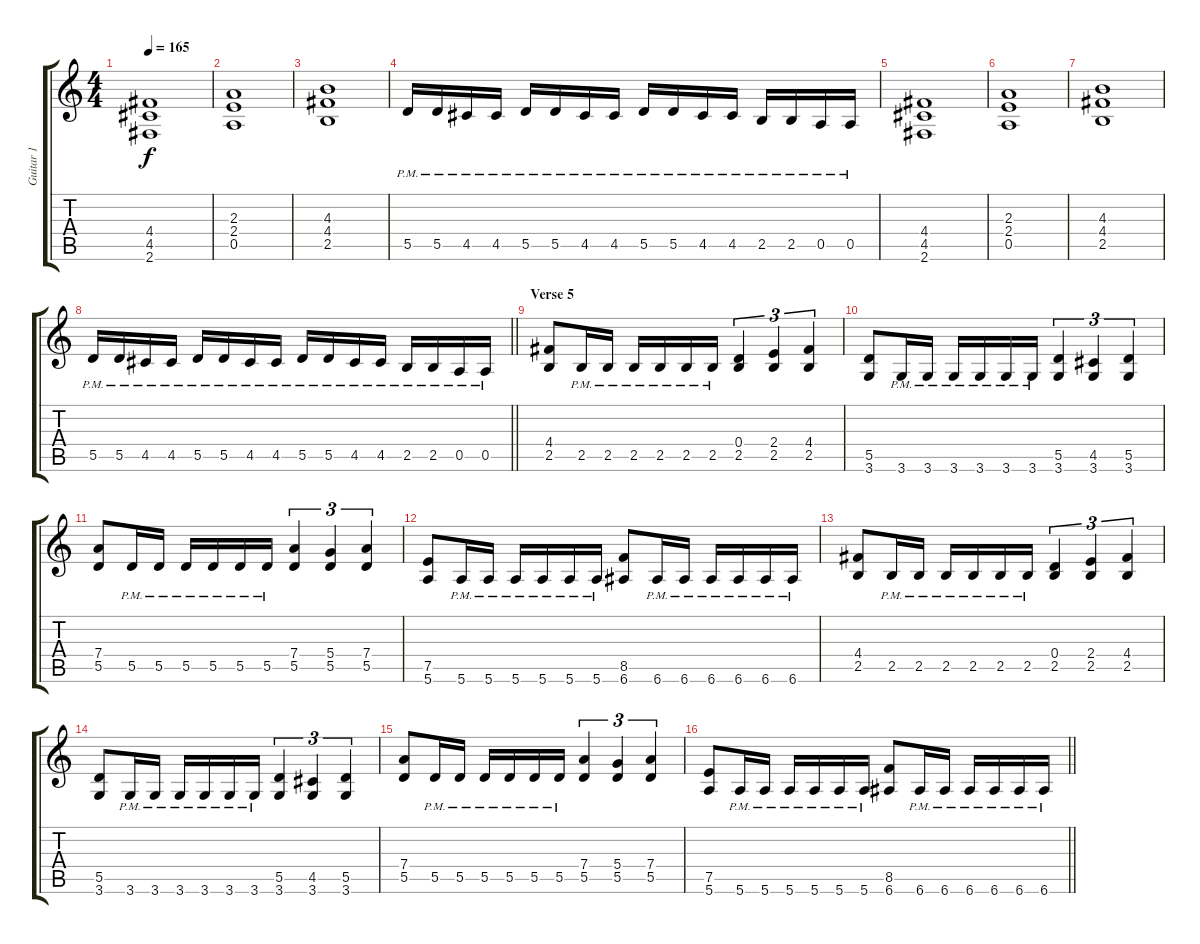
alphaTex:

\track ("Guitar 1" "Guitar 1") {instrument distortionguitar}
\staff {score tabs}
\tuning (E4 B3 G3 D3 A2 E2) {hide}
\ts (4 4)
\tempo 165
\clef g2
\ks c
(4.4 4.5 2.6).1{dy f} |
(2.3 2.4 0.5).1 |
(4.3 4.4 2.5).1 |
5.5{pm}.16 5.5{pm}.16 4.5{pm}.16 4.5{pm}.16 5.5{pm}.16 5.5{pm}.16 4.5{pm}.16 4.5{pm}.16 5.5{pm}.16 5.5{pm}.16 4.5{pm}.16 4.5{pm}.16 2.5{pm}.16 2.5{pm}.16 0.5{pm}.16 0.5{pm}.16 |
(4.4 4.5 2.6).1 |
(2.3 2.4 0.5).1 |
(4.3 4.4 2.5).1 |
\barLineRight lightlight
5.5{pm}.16 5.5{pm}.16 4.5{pm}.16 4.5{pm}.16 5.5{pm}.16 5.5{pm}.16 4.5{pm}.16 4.5{pm}.16 5.5{pm}.16 5.5{pm}.16 4.5{pm}.16 4.5{pm}.16 2.5{pm}.16 2.5{pm}.16 0.5{pm}.16 0.5{pm}.16 |
\section ("" "Verse 5")
(4.4 2.5).8 2.5{pm}.16 2.5{pm}.16 2.5{pm}.16 2.5{pm}.16 2.5{pm}.16 2.5{pm}.16 (0.4 2.5).4{tu (3 2)} (2.4 2.5).4{tu (3 2)} (4.4 2.5).4{tu (3 2)} |
(5.5 3.6).8 3.6{pm}.16 3.6{pm}.16 3.6{pm}.16 3.6{pm}.16 3.6{pm}.16 3.6{pm}.16 (5.5 3.6).4{tu (3 2)} (4.5 3.6).4{tu (3 2)} (5.5 3.6).4{tu (3 2)} |
(7.4 5.5).8 5.5{pm}.16 5.5{pm}.16 5.5{pm}.16 5.5{pm}.16 5.5{pm}.16 5.5{pm}.16 (7.4 5.5).4{tu (3 2)} (5.4 5.5).4{tu (3 2)} (7.4 5.5).4{tu (3 2)} |
(7.5 5.6).8 5.6{pm}.16 5.6{pm}.16 5.6{pm}.16 5.6{pm}.16 5.6{pm}.16 5.6{pm}.16 (8.5 6.6).8 6.6{pm}.16 6.6{pm}.16 6.6{pm}.16 6.6{pm}.16 6.6{pm}.16 6.6{pm}.16 |
(4.4 2.5).8 2.5{pm}.16 2.5{pm}.16 2.5{pm}.16 2.5{pm}.16 2.5{pm}.16 2.5{pm}.16 (0.4 2.5).4{tu (3 2)} (2.4 2.5).4{tu (3 2)} (4.4 2.5).4{tu (3 2)} |
(5.5 3.6).8 3.6{pm}.16 3.6{pm}.16 3.6{pm}.16 3.6{pm}.16 3.6{pm}.16 3.6{pm}.16 (5.5 3.6).4{tu (3 2)} (4.5 3.6).4{tu (3 2)} (5.5 3.6).4{tu (3 2)} |
(7.4 5.5).8 5.5{pm}.16 5.5{pm}.16 5.5{pm}.16 5.5{pm}.16 5.5{pm}.16 5.5{pm}.16 (7.4 5.5).4{tu (3 2)} (5.4 5.5).4{tu (3 2)} (7.4 5.5).4{tu (3 2)} |
\barLineRight lightlight
(7.5 5.6).8 5.6{pm}.16 5.6{pm}.16 5.6{pm}.16 5.6{pm}.16 5.6{pm}.16 5.6{pm}.16 (8.5 6.6).8 6.6{pm}.16 6.6{pm}.16 6.6{pm}.16 6.6{pm}.16 6.6{pm}.16 6.6{pm}.16
